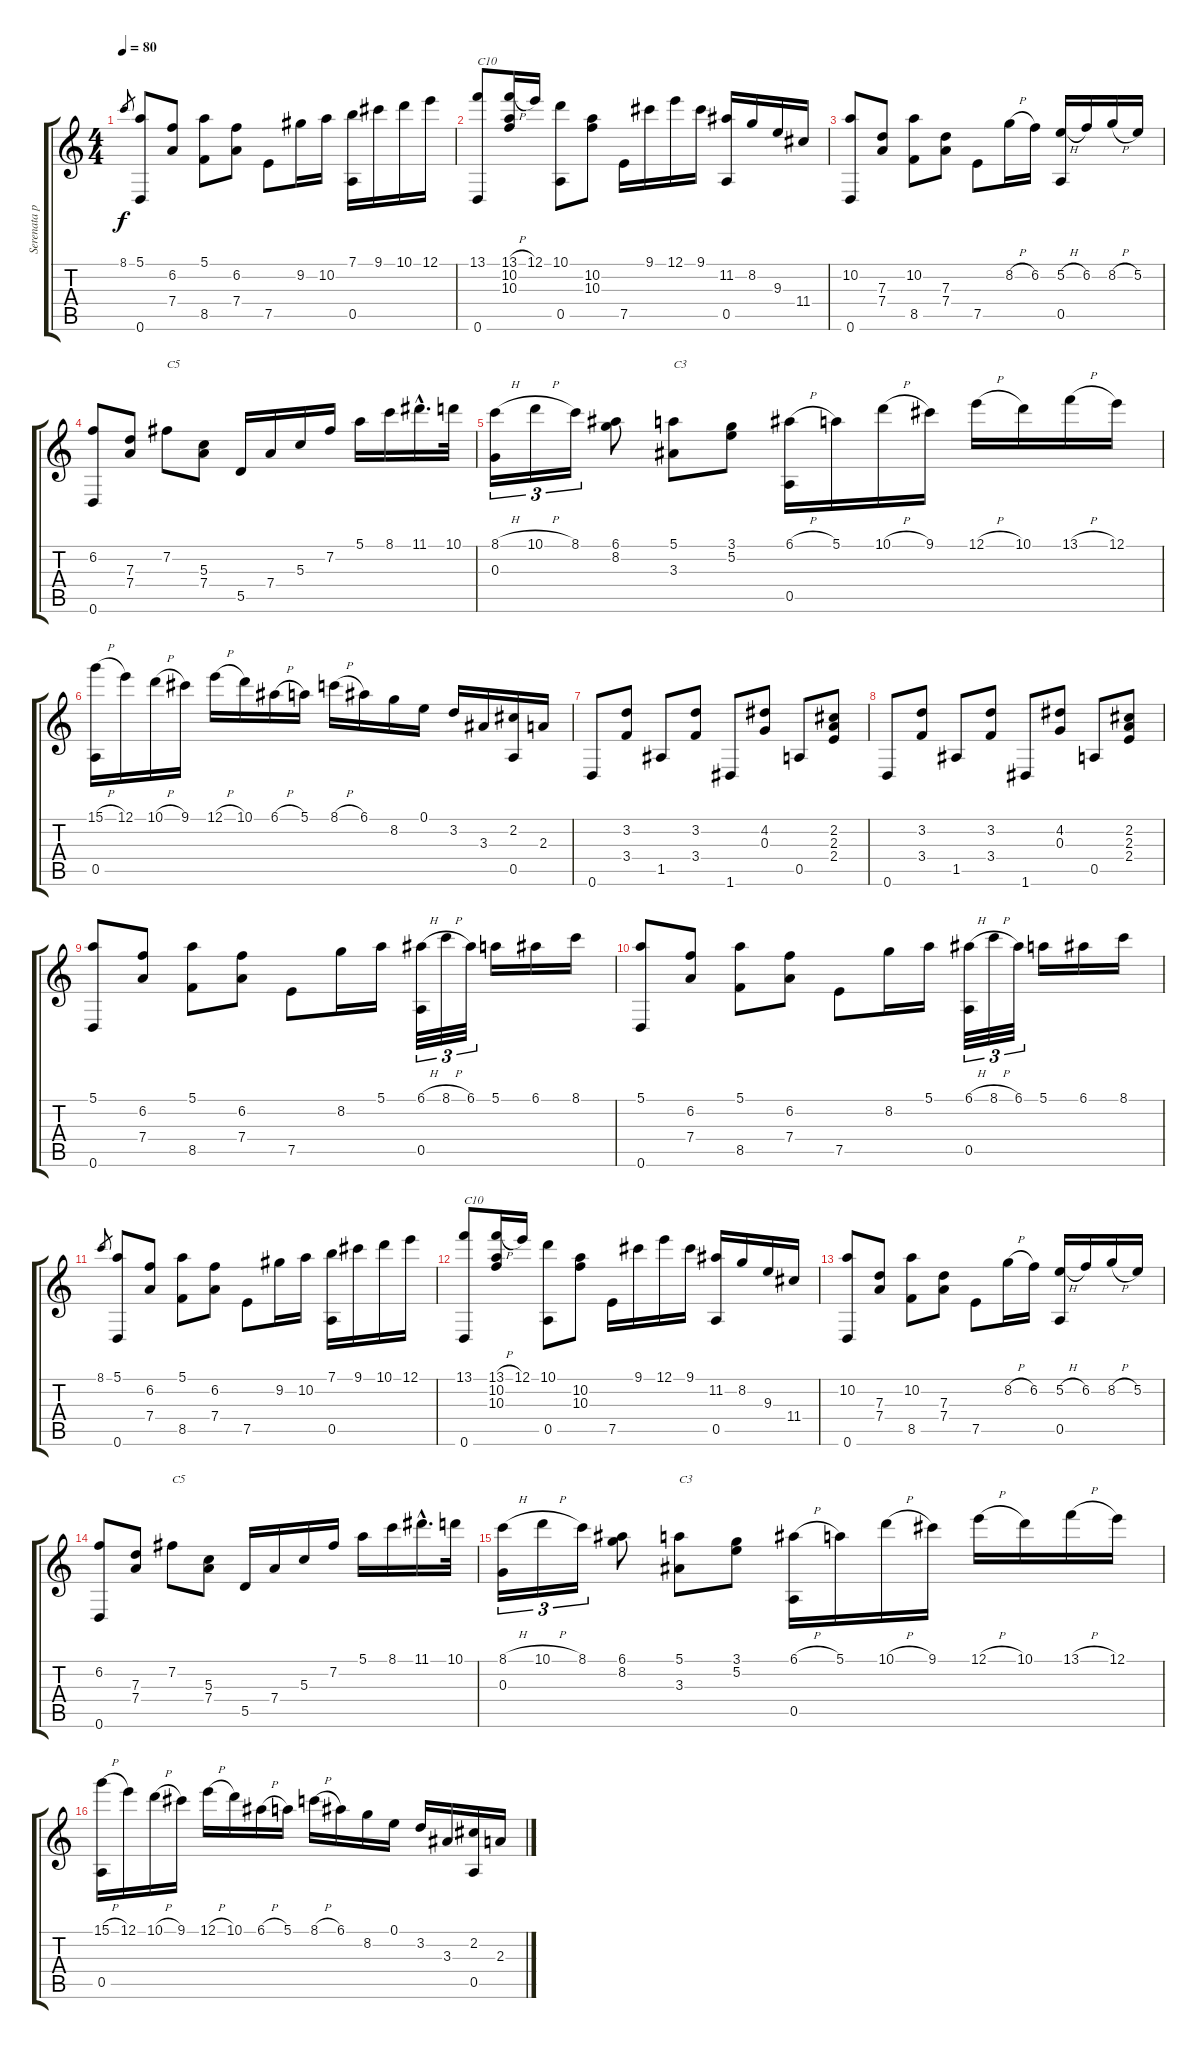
\track ("Serenata para Guitarra" "Serenata p") {instrument acousticguitarnylon}
\staff {score tabs}
\tuning (E4 B3 G3 D3 A2 D2) {hide}
\ts (4 4)
\tempo 80
\clef g2
\ks c
8.1.8{gr dy f} (5.1 0.6).8 (6.2 7.4).8 (5.1 8.5).8 (6.2 7.4).8 7.5.8 9.2.16 10.2.16 (7.1 0.5).16 9.1.16 10.1.16 12.1.16 |
(13.1 0.6).8{txt "C10"} (13.1{h} 10.2 10.3).16 12.1.16 (10.1 0.5).8 (10.2 10.3).8 7.5.16 9.1.16 12.1.16 9.1.16 (11.2 0.5).16 8.2.16 9.3.16 11.4.16 |
(10.2 0.6).8 (7.3 7.4).8 (10.2 8.5).8 (7.3 7.4).8 7.5.8 8.2{h}.16 6.2.16 (5.2{h} 0.5).16 6.2.16 8.2{h}.16 5.2.16 |
(6.2 0.6).8 (7.3 7.4).8 7.2.8{txt "C5"} (5.3 7.4).8 5.5.16 7.4.16 5.3.16 7.2.16 5.1.16 8.1.16 11.1{hac}.16{d} 10.1.32 |
(8.1{h} 0.3).16{tu (3 2)} 10.1{h}.16{tu (3 2)} 8.1.16{tu (3 2)} (6.1 8.2).8 (5.1 3.3).8{txt "C3"} (3.1 5.2).8 (6.1{h} 0.5).16 5.1.16 10.1{h}.16 9.1.16 12.1{h}.16 10.1.16 13.1{h}.16 12.1.16 |
(15.1{h} 0.5).16 12.1.16 10.1{h}.16 9.1.16 12.1{h}.16 10.1.16 6.1{h}.16 5.1.16 8.1{h}.16 6.1.16 8.2.16 0.1.16 3.2.16 3.3.16 (2.2 0.5).16 2.3.16 |
0.6.8 (3.2 3.4).8 1.5.8 (3.2 3.4).8 1.6.8 (4.2 0.3).8 0.5.8 (2.2 2.3 2.4).8 |
0.6.8 (3.2 3.4).8 1.5.8 (3.2 3.4).8 1.6.8 (4.2 0.3).8 0.5.8 (2.2 2.3 2.4).8 |
(5.1 0.6).8 (6.2 7.4).8 (5.1 8.5).8 (6.2 7.4).8 7.5.8 8.2.16 5.1.16 (6.1{h} 0.5).32{tu (3 2)} 8.1{h}.32{tu (3 2)} 6.1.32{tu (3 2)} 5.1.16 6.1.16 8.1.16 |
(5.1 0.6).8 (6.2 7.4).8 (5.1 8.5).8 (6.2 7.4).8 7.5.8 8.2.16 5.1.16 (6.1{h} 0.5).32{tu (3 2)} 8.1{h}.32{tu (3 2)} 6.1.32{tu (3 2)} 5.1.16 6.1.16 8.1.16 |
8.1.8{gr} (5.1 0.6).8 (6.2 7.4).8 (5.1 8.5).8 (6.2 7.4).8 7.5.8 9.2.16 10.2.16 (7.1 0.5).16 9.1.16 10.1.16 12.1.16 |
(13.1 0.6).8{txt "C10"} (13.1{h} 10.2 10.3).16 12.1.16 (10.1 0.5).8 (10.2 10.3).8 7.5.16 9.1.16 12.1.16 9.1.16 (11.2 0.5).16 8.2.16 9.3.16 11.4.16 |
(10.2 0.6).8 (7.3 7.4).8 (10.2 8.5).8 (7.3 7.4).8 7.5.8 8.2{h}.16 6.2.16 (5.2{h} 0.5).16 6.2.16 8.2{h}.16 5.2.16 |
(6.2 0.6).8 (7.3 7.4).8 7.2.8{txt "C5"} (5.3 7.4).8 5.5.16 7.4.16 5.3.16 7.2.16 5.1.16 8.1.16 11.1{hac}.16{d} 10.1.32 |
(8.1{h} 0.3).16{tu (3 2)} 10.1{h}.16{tu (3 2)} 8.1.16{tu (3 2)} (6.1 8.2).8 (5.1 3.3).8{txt "C3"} (3.1 5.2).8 (6.1{h} 0.5).16 5.1.16 10.1{h}.16 9.1.16 12.1{h}.16 10.1.16 13.1{h}.16 12.1.16 |
(15.1{h} 0.5).16 12.1.16 10.1{h}.16 9.1.16 12.1{h}.16 10.1.16 6.1{h}.16 5.1.16 8.1{h}.16 6.1.16 8.2.16 0.1.16 3.2.16 3.3.16 (2.2 0.5).16 2.3.16
